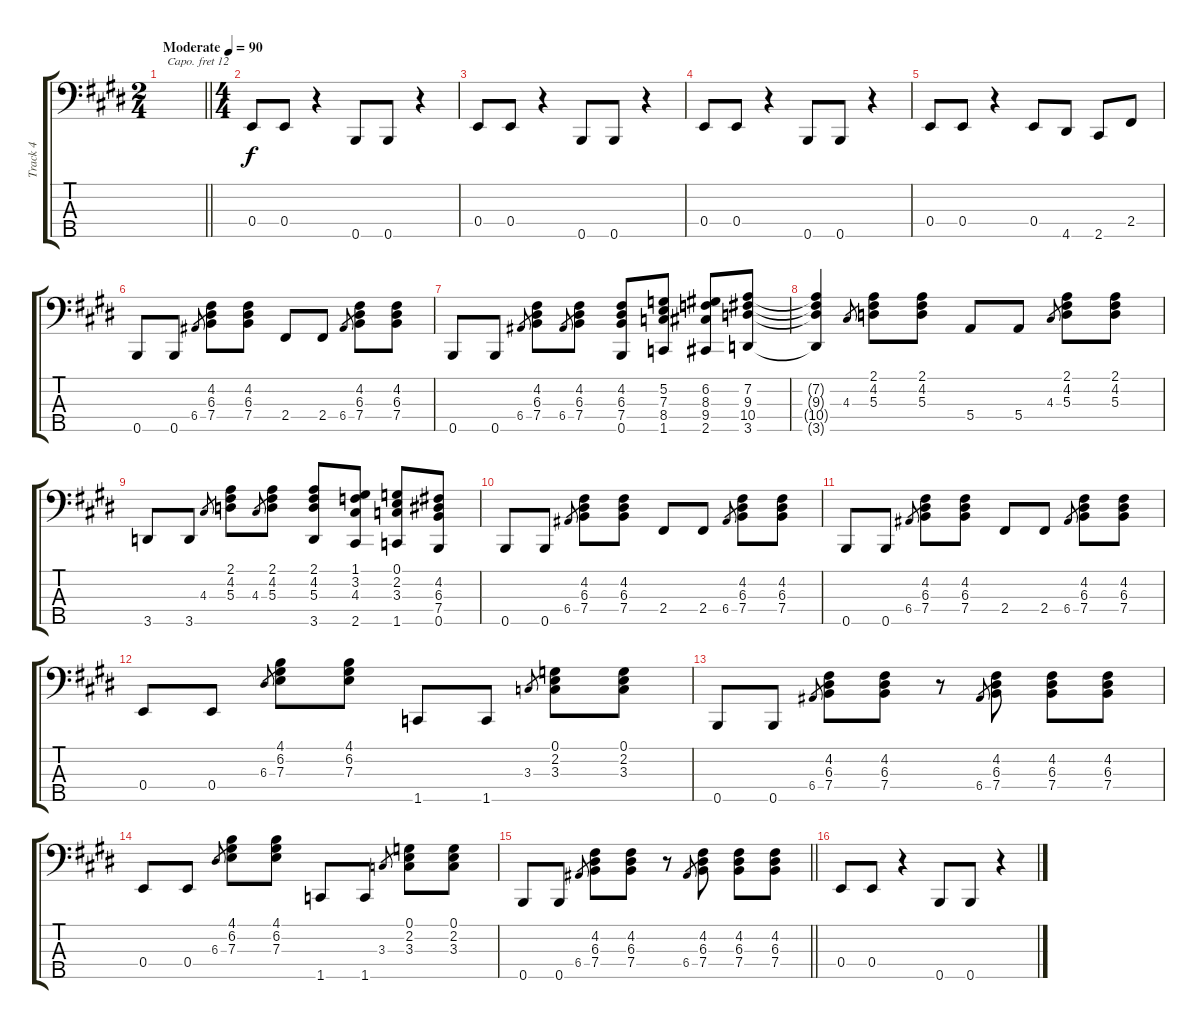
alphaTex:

\track ("Track 4" "Track 4") {instrument acousticgrandpiano}
\staff {score tabs}
\capo 12
\tuning (G2 D2 A1 E1 B0) {hide}
\ts (2 4)
\tempo (90 "Moderate")
\clef f4
\barLineRight lightlight
\ks e
|
\ts (4 4)
0.4.8 0.4.8 r.4 0.5.8 0.5.8 r.4 |
0.4.8 0.4.8 r.4 0.5.8 0.5.8 r.4 |
0.4.8 0.4.8 r.4 0.5.8 0.5.8 r.4 |
0.4.8 0.4.8 r.4 0.4.8 4.5.8 2.5.8 2.4.8 |
0.5.8 0.5.8 6.4.8{gr} (4.2 6.3 7.4).8 (4.2 6.3 7.4).8 2.4.8 2.4.8 6.4.8{gr} (4.2 6.3 7.4).8 (4.2 6.3 7.4).8 |
0.5.8 0.5.8 6.4.8{gr} (4.2 6.3 7.4).8 6.4.8{gr} (4.2 6.3 7.4).8 (4.2 6.3 7.4 0.5).8 (5.2 7.3 8.4 1.5).8 (6.2 8.3 9.4 2.5).8 (7.2 9.3 10.4 3.5).8 |
(7.2{t} 9.3{t} 10.4{t} 3.5{t}).4 4.3.8{gr} (2.1 4.2 5.3).8 (2.1 4.2 5.3).8 5.4.8 5.4.8 4.3.8{gr} (2.1 4.2 5.3).8 (2.1 4.2 5.3).8 |
3.5.8 3.5.8 4.3.8{gr} (2.1 4.2 5.3).8 4.3.8{gr} (2.1 4.2 5.3).8 (2.1 4.2 5.3 3.5).8 (1.1 3.2 4.3 2.5).8 (0.1 2.2 3.3 1.5).8 (4.2 6.3 7.4 0.5).8 |
0.5.8 0.5.8 6.4.8{gr} (4.2 6.3 7.4).8 (4.2 6.3 7.4).8 2.4.8 2.4.8 6.4.8{gr} (4.2 6.3 7.4).8 (4.2 6.3 7.4).8 |
0.5.8 0.5.8 6.4.8{gr} (4.2 6.3 7.4).8 (4.2 6.3 7.4).8 2.4.8 2.4.8 6.4.8{gr} (4.2 6.3 7.4).8 (4.2 6.3 7.4).8 |
0.4.8 0.4.8 6.3.8{gr} (4.1 6.2 7.3).8 (4.1 6.2 7.3).8 1.5.8 1.5.8 3.3.8{gr} (0.1 2.2 3.3).8 (0.1 2.2 3.3).8 |
0.5.8 0.5.8 6.4.8{gr} (4.2 6.3 7.4).8 (4.2 6.3 7.4).8 r.8 6.4.8{gr} (4.2 6.3 7.4).8 (4.2 6.3 7.4).8 (4.2 6.3 7.4).8 |
0.4.8 0.4.8 6.3.8{gr} (4.1 6.2 7.3).8 (4.1 6.2 7.3).8 1.5.8 1.5.8 3.3.8{gr} (0.1 2.2 3.3).8 (0.1 2.2 3.3).8 |
\barLineRight lightlight
0.5.8 0.5.8 6.4.8{gr} (4.2 6.3 7.4).8 (4.2 6.3 7.4).8 r.8 6.4.8{gr} (4.2 6.3 7.4).8 (4.2 6.3 7.4).8 (4.2 6.3 7.4).8 |
0.4.8 0.4.8 r.4 0.5.8 0.5.8 r.4
